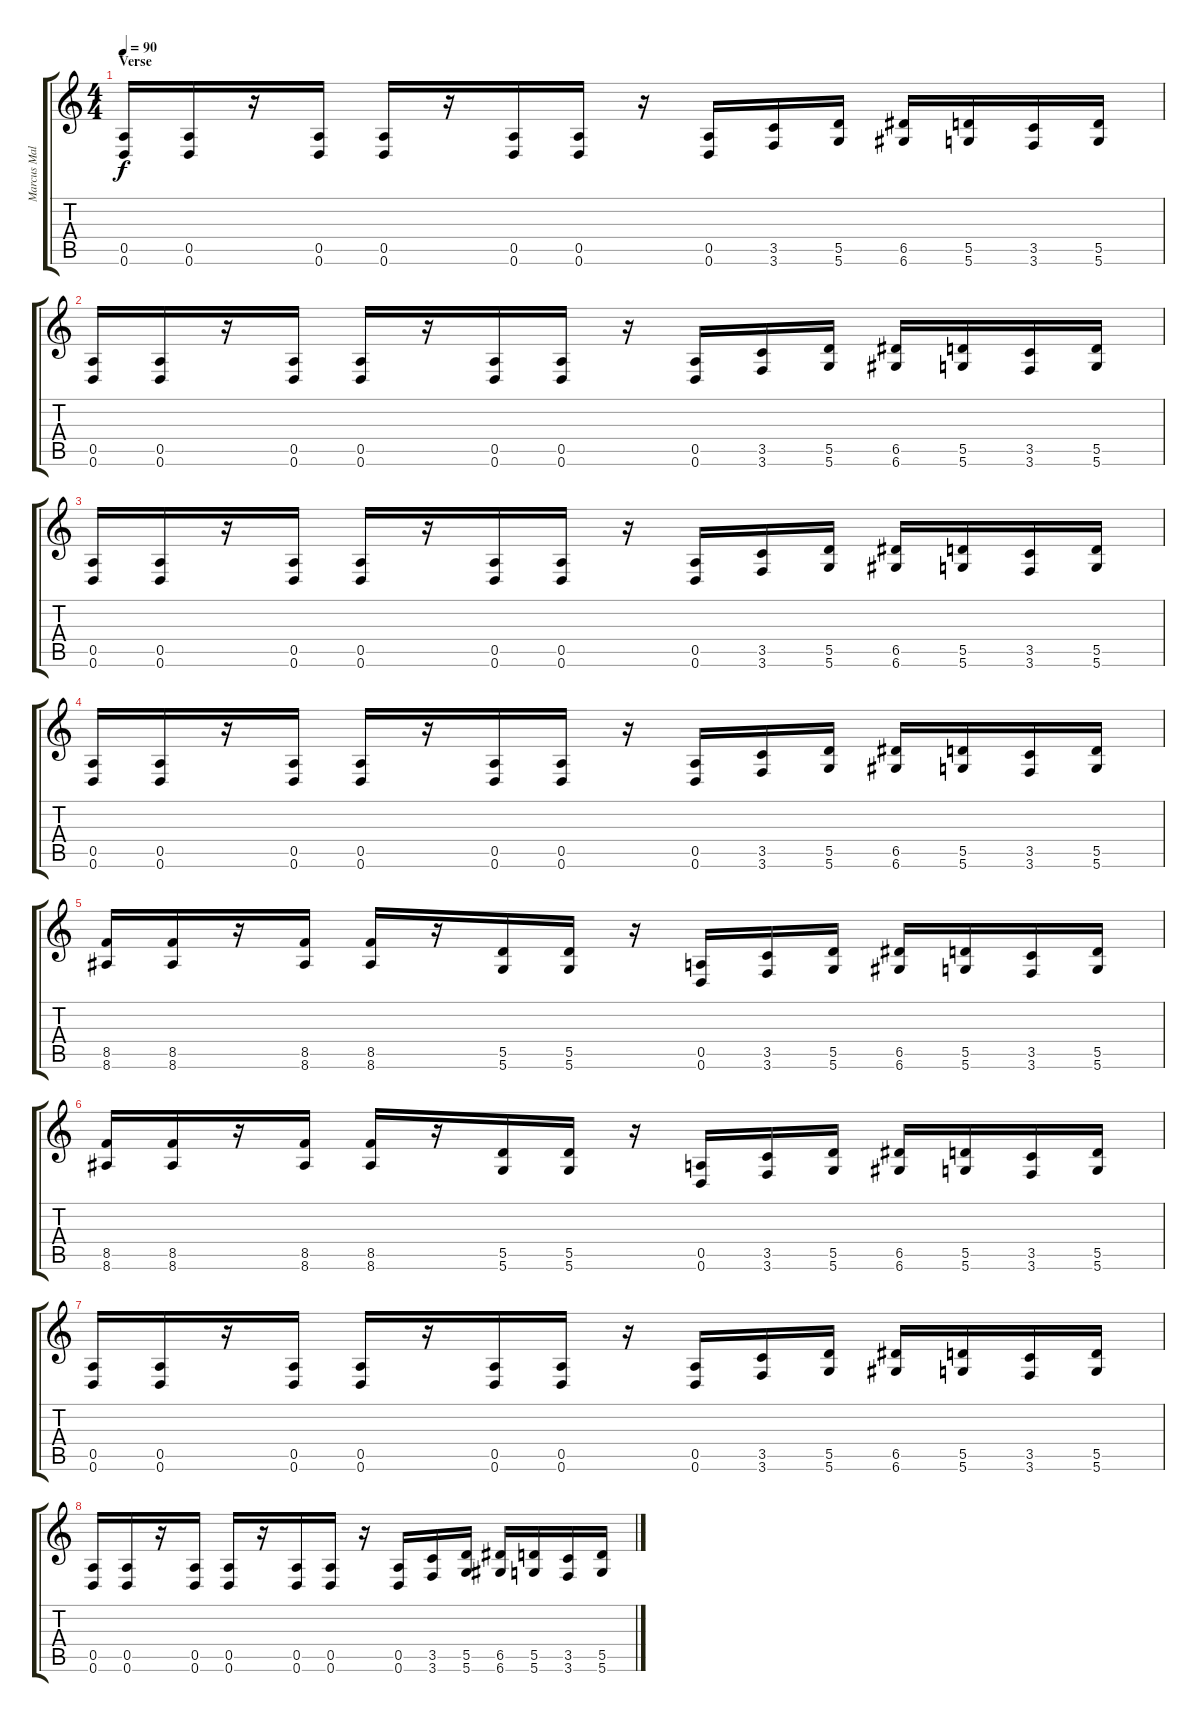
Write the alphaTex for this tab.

\track ("Marcus Malonely" "Marcus Mal") {instrument distortionguitar}
\staff {score tabs}
\tuning (E4 B3 G3 D3 A2 D2) {hide}
\ts (4 4)
\section ("" "Verse")
\tempo 90
\clef g2
\ks c
(0.5 0.6).16{dy f} (0.5 0.6).16 r.16 (0.5 0.6).16 (0.5 0.6).16 r.16 (0.5 0.6).16 (0.5 0.6).16 r.16 (0.5 0.6).16 (3.5 3.6).16 (5.5 5.6).16 (6.5 6.6).16 (5.5 5.6).16 (3.5 3.6).16 (5.5 5.6).16 |
(0.5 0.6).16 (0.5 0.6).16 r.16 (0.5 0.6).16 (0.5 0.6).16 r.16 (0.5 0.6).16 (0.5 0.6).16 r.16 (0.5 0.6).16 (3.5 3.6).16 (5.5 5.6).16 (6.5 6.6).16 (5.5 5.6).16 (3.5 3.6).16 (5.5 5.6).16 |
(0.5 0.6).16 (0.5 0.6).16 r.16 (0.5 0.6).16 (0.5 0.6).16 r.16 (0.5 0.6).16 (0.5 0.6).16 r.16 (0.5 0.6).16 (3.5 3.6).16 (5.5 5.6).16 (6.5 6.6).16 (5.5 5.6).16 (3.5 3.6).16 (5.5 5.6).16 |
(0.5 0.6).16 (0.5 0.6).16 r.16 (0.5 0.6).16 (0.5 0.6).16 r.16 (0.5 0.6).16 (0.5 0.6).16 r.16 (0.5 0.6).16 (3.5 3.6).16 (5.5 5.6).16 (6.5 6.6).16 (5.5 5.6).16 (3.5 3.6).16 (5.5 5.6).16 |
(8.5 8.6).16 (8.5 8.6).16 r.16 (8.5 8.6).16 (8.5 8.6).16 r.16 (5.5 5.6).16 (5.5 5.6).16 r.16 (0.5 0.6).16 (3.5 3.6).16 (5.5 5.6).16 (6.5 6.6).16 (5.5 5.6).16 (3.5 3.6).16 (5.5 5.6).16 |
(8.5 8.6).16 (8.5 8.6).16 r.16 (8.5 8.6).16 (8.5 8.6).16 r.16 (5.5 5.6).16 (5.5 5.6).16 r.16 (0.5 0.6).16 (3.5 3.6).16 (5.5 5.6).16 (6.5 6.6).16 (5.5 5.6).16 (3.5 3.6).16 (5.5 5.6).16 |
(0.5 0.6).16 (0.5 0.6).16 r.16 (0.5 0.6).16 (0.5 0.6).16 r.16 (0.5 0.6).16 (0.5 0.6).16 r.16 (0.5 0.6).16 (3.5 3.6).16 (5.5 5.6).16 (6.5 6.6).16 (5.5 5.6).16 (3.5 3.6).16 (5.5 5.6).16 |
(0.5 0.6).16 (0.5 0.6).16 r.16 (0.5 0.6).16 (0.5 0.6).16 r.16 (0.5 0.6).16 (0.5 0.6).16 r.16 (0.5 0.6).16 (3.5 3.6).16 (5.5 5.6).16 (6.5 6.6).16 (5.5 5.6).16 (3.5 3.6).16 (5.5 5.6).16
